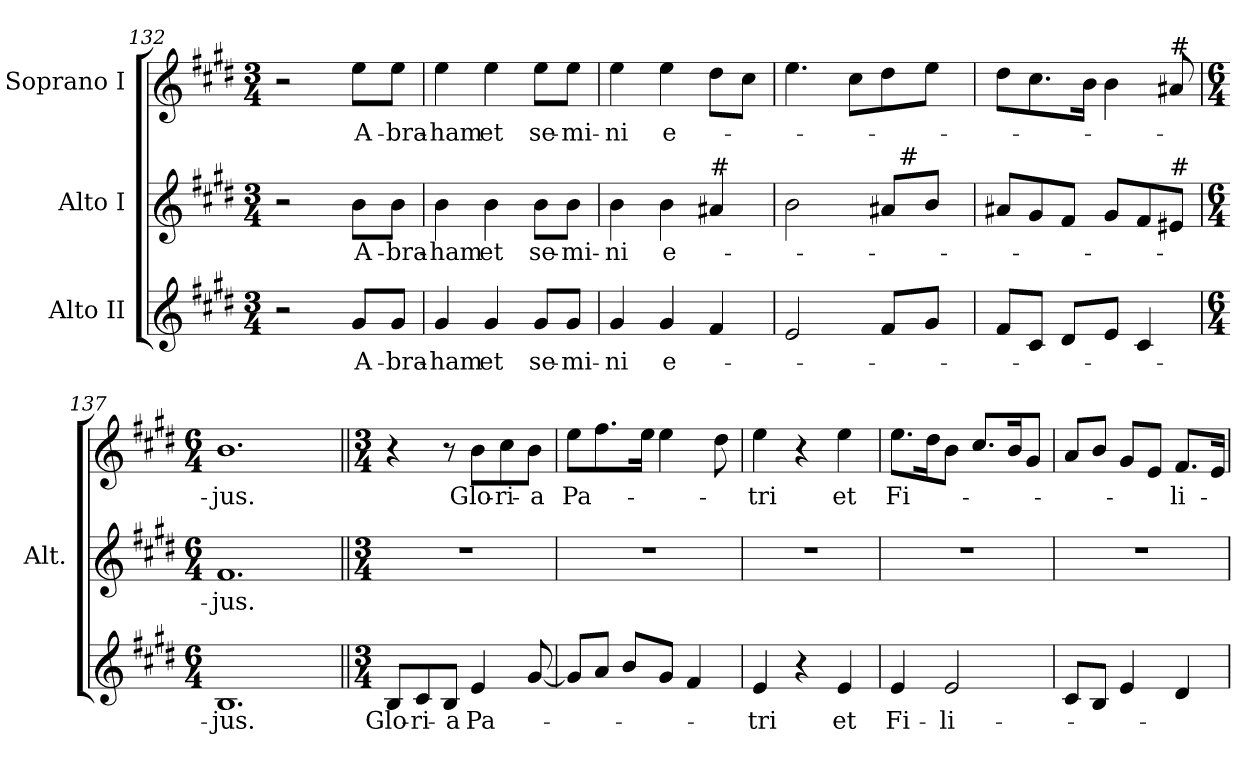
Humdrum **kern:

**kern	**text	**kern	**text	**kern	**text
*part3	*part3	*part2	*part2	*part1	*part1
*staff3	*staff3	*staff2	*staff2	*staff1	*staff1
*I"Alto II	*	*I"Alto I	*	*I"Soprano I	*
*	*	*I'Alt.	*	*	*
!!LO:LB:g=z
*clefG2	*	*clefG2	*	*clefG2	*
*k[f#c#g#d#]	*	*k[f#c#g#d#]	*	*k[f#c#g#d#]	*
*E:	*	*E:	*	*E:	*
*M3/4	*	*M3/4	*	*M3/4	*
=132	=132	=132	=132	=132	=132
2r	.	2r	.	2r	.
!	!LO:LY:b:color=#000000	!	!	!	!
!	!	!	!LO:LY:b:color=#000000	!	!
!	!	!	!	!	!LO:LY:b:color=#000000
8g#i/L	A-	8bi\L	A-	8eei\L	A-
!	!LO:LY:b:color=#000000	!	!	!	!
!	!	!	!LO:LY:b:color=#000000	!	!
!	!	!	!	!	!LO:LY:b:color=#000000
8g#i/J	-bra-	8bi\J	-bra-	8eei\J	-bra-
=133	=133	=133	=133	=133	=133
!	!LO:LY:b:color=#000000	!	!	!	!
!	!	!	!LO:LY:b:color=#000000	!	!
!	!	!	!	!	!LO:LY:b:color=#000000
4g#i/	-ham	4bi\	-ham	4eei\	-ham
!	!LO:LY:b:color=#000000	!	!	!	!
!	!	!	!LO:LY:b:color=#000000	!	!
!	!	!	!	!	!LO:LY:b:color=#000000
4g#i/	et	4bi\	et	4eei\	et
!	!LO:LY:b:color=#000000	!	!	!	!
!	!	!	!LO:LY:b:color=#000000	!	!
!	!	!	!	!	!LO:LY:b:color=#000000
8g#i/L	se-	8bi\L	se-	8eei\L	se-
!	!LO:LY:b:color=#000000	!	!	!	!
!	!	!	!LO:LY:b:color=#000000	!	!
!	!	!	!	!	!LO:LY:b:color=#000000
8g#i/J	-mi-	8bi\J	-mi-	8eei\J	-mi-
=134	=134	=134	=134	=134	=134
!	!LO:LY:b:color=#000000	!	!	!	!
!	!	!	!LO:LY:b:color=#000000	!	!
!	!	!	!	!	!LO:LY:b:color=#000000
4g#i/	-ni	4bi\	-ni	4eei\	-ni
!	!LO:LY:b:color=#000000	!	!	!	!
!	!	!	!LO:LY:b:color=#000000	!	!
!	!	!	!	!	!LO:LY:b:color=#000000
4g#i/	e-	4bi\	e-	4eei\	e-
!	!	!LO:TX:a:t=#	!	!	!
4f#i/	.	4a#i/	.	8dd#i\L	.
.	.	.	.	8cc#i\J	.
=135	=135	=135	=135	=135	=135
*	*	*^	*	*	*
2ei/	.	2bi\	2ryy	.	4.eei\	.
.	.	.	.	.	8cc#i\L	.
8f#i/L	.	8a#i/L	32ryy	.	8dd#i\	.
.	.	.	256ryy	.	.	.
!	!	!	!LO:TX:a:t=#	!	!	!
.	.	.	8ryy	.	.	.
8g#i/J	.	8bi/J	.	.	8eei\J	.
.	.	.	16ryy	.	.	.
.	.	.	64..ryy	.	.	.
=136	=136	=136	=136	=136	=136	=136
!	!	!LO:TX:a:t=#	!	!	!	!
*	*	*v	*v	*	*	*
8f#i/L	.	8a#i/L	.	8dd#i\L	.
8c#i/J	.	8g#i/	.	8.cc#i\	.
8d#i/L	.	8f#i/J	.	.	.
.	.	.	.	16bi\Jk	.
8ei/J	.	8g#i/L	.	4bi\	.
4c#i/	.	8f#i/	.	.	.
!	!	!	!	!LO:TX:a:t=#	!
!	!	!LO:TX:a:t=#	!	!	!
.	.	8e#i/J	.	8a#i/	.
=137	=137	=137	=137	=137	=137
*M6/4	*	*M6/4	*	*M6/4	*
!	!LO:LY:b:color=#000000	!	!	!	!
!	!	!	!LO:LY:b:color=#000000	!	!
!	!	!	!	!	!LO:LY:b:color=#000000
1.Bi	-jus.	1.f#i	-jus.	1.bi	-jus.
!!LO:LB:g=z
=138||	=138||	=138||	=138||	=138||	=138||
*M3/4	*	*M3/4	*	*M3/4	*
!	!LO:LY:b:color=#000000	!LO:N:vis=1	!	!	!
8Bi/L	Glo-	2.r	.	4r	.
!	!LO:LY:b:color=#000000	!	!	!	!
8c#i/	-ri-	.	.	.	.
!	!LO:LY:b:color=#000000	!	!	!	!
8Bi/J	-a	.	.	8r	.
!	!LO:LY:b:color=#000000	!	!	!	!
!	!	!	!	!	!LO:LY:b:color=#000000
4ei/	Pa-	.	.	8bi\L	Glo-
!	!	!	!	!	!LO:LY:b:color=#000000
.	.	.	.	8cc#i\	-ri-
!	!	!	!	!	!LO:LY:b:color=#000000
[<8g#i/	.	.	.	8bi\J	-a
=139	=139	=139	=139	=139	=139
!	!	!LO:N:vis=1	!	!	!
!	!	!	!	!	!LO:LY:b:color=#000000
8g#i/L]	.	2.r	.	8eei\L	Pa-
8ai/J	.	.	.	8.ff#i\	.
8bi/L	.	.	.	.	.
.	.	.	.	16eei\Jk	.
8g#i/J	.	.	.	4eei\	.
4f#i/	.	.	.	.	.
.	.	.	.	8dd#i\	.
=140	=140	=140	=140	=140	=140
!	!LO:LY:b:color=#000000	!LO:N:vis=1	!	!	!
!	!	!	!	!	!LO:LY:b:color=#000000
4ei/	-tri	2.r	.	4eei\	-tri
4r	.	.	.	4r	.
!	!LO:LY:b:color=#000000	!	!	!	!
!	!	!	!	!	!LO:LY:b:color=#000000
4ei/	et	.	.	4eei\	et
=141	=141	=141	=141	=141	=141
!	!LO:LY:b:color=#000000	!LO:N:vis=1	!	!	!
!	!	!	!	!	!LO:LY:b:color=#000000
4ei/	Fi-	2.r	.	8.eei\L	Fi-
.	.	.	.	16dd#i\k	.
!	!LO:LY:b:color=#000000	!	!	!	!
2ei/	-li-	.	.	8bi\J	.
.	.	.	.	8.cc#i/L	.
.	.	.	.	16bi/k	.
.	.	.	.	8g#i/J	.
!!LO:LB:g=z
=142	=142	=142	=142	=142	=142
!	!	!LO:N:vis=1	!	!	!
8c#i/L	.	2.r	.	8ai/L	.
8Bi/J	.	.	.	8bi/J	.
4ei/	.	.	.	8g#i/L	.
.	.	.	.	8ei/J	.
!	!	!	!	!	!LO:LY:b:color=#000000
4d#i/	.	.	.	8.f#i/L	-li-
.	.	.	.	16ei/Jk	.
=	=	=	=	=	=
*-	*-	*-	*-	*-	*-
